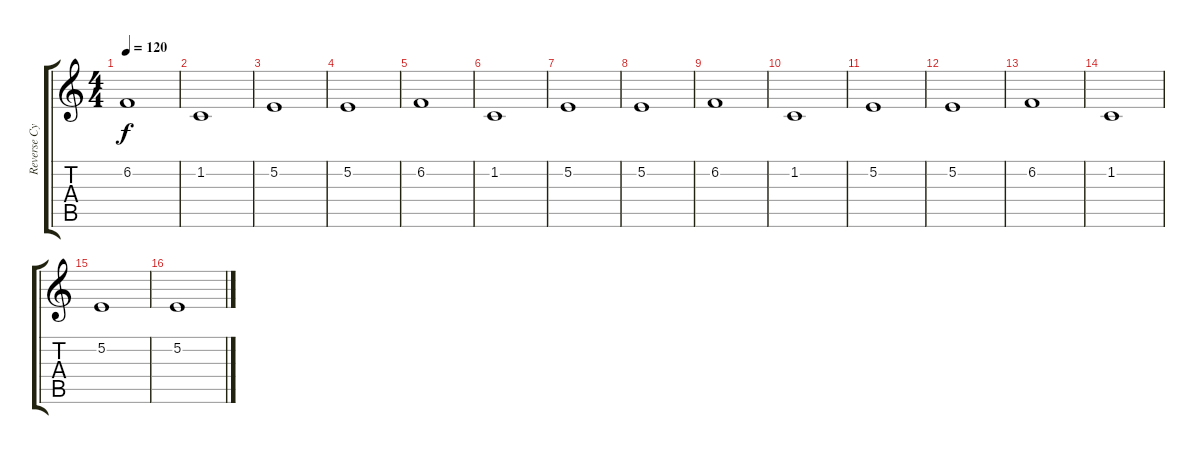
\track ("Reverse Cymbal" "Reverse Cy") {instrument reversecymbal}
\staff {score tabs}
\tuning (E4 B3 G3 D3 A2 E2) {hide}
\ts (4 4)
\tempo 120
\clef g2
\ks c
6.2.1{dy f} |
1.2.1 |
5.2.1 |
5.2.1 |
6.2.1 |
1.2.1 |
5.2.1 |
5.2.1 |
6.2.1 |
1.2.1 |
5.2.1 |
5.2.1 |
6.2.1{volume 6} |
1.2.1 |
5.2.1 |
5.2.1{volume 0}
